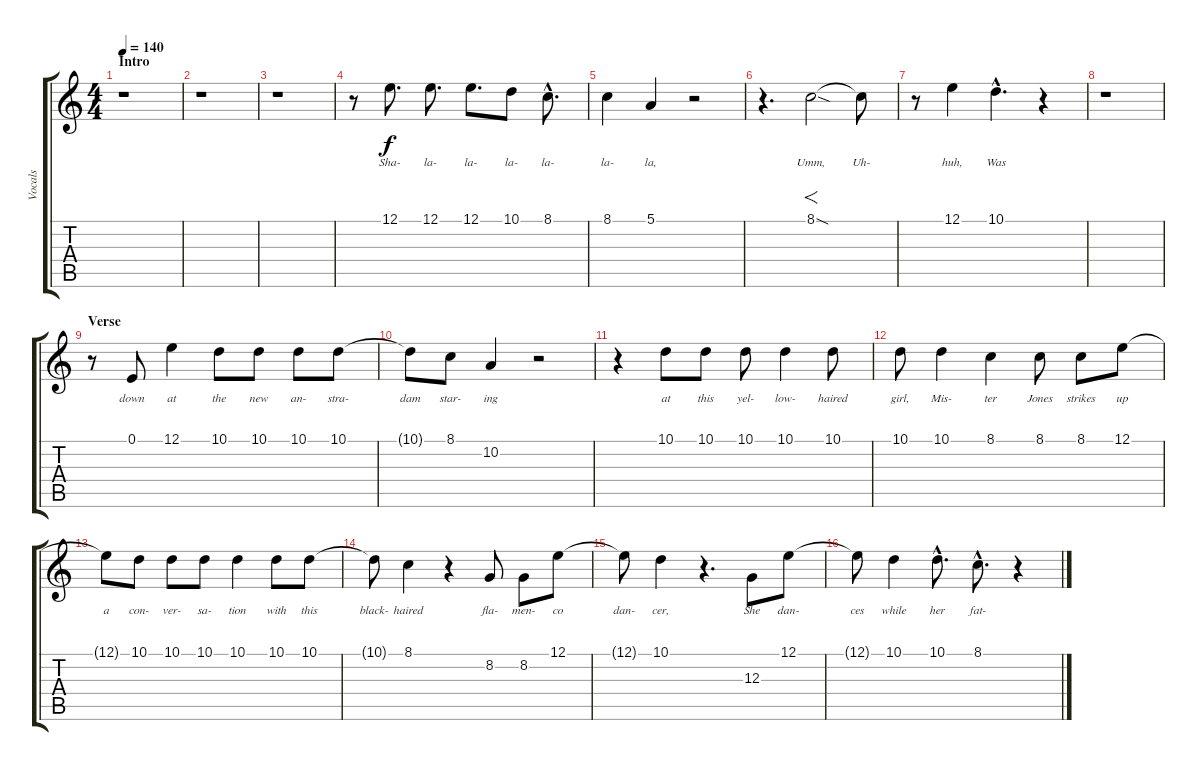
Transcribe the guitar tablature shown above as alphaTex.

\track ("Vocals" "Vocals") {instrument lead8bassandlead}
\staff {score tabs}
\tuning (E4 B3 G3 D3 A2 E2) {hide}
\ts (4 4)
\section ("" "Intro")
\tempo 140
\clef g2
\ks c
r.1{dy f instrument lead8bassandlead} |
r.1 |
r.1 |
r.8 12.1.8{d lyrics (0 "Sha-") lyrics (1 "") lyrics (2 "") lyrics (3 "") lyrics (4 "")} 12.1.8{d lyrics (0 "la-") lyrics (1 "") lyrics (2 "") lyrics (3 "") lyrics (4 "")} 12.1.8{d lyrics (0 "la-") lyrics (1 "") lyrics (2 "") lyrics (3 "") lyrics (4 "")} 10.1.8{lyrics (0 "la-") lyrics (1 "") lyrics (2 "") lyrics (3 "") lyrics (4 "")} 8.1{hac}.8{d lyrics (0 "la-") lyrics (1 "") lyrics (2 "") lyrics (3 "") lyrics (4 "")} |
8.1.4{lyrics (0 "la-") lyrics (1 "") lyrics (2 "") lyrics (3 "") lyrics (4 "")} 5.1.4{lyrics (0 "la,") lyrics (1 "") lyrics (2 "") lyrics (3 "") lyrics (4 "")} r.2 |
r.4{d} 8.1{sod}.2{f lyrics (0 "Umm,") lyrics (1 "") lyrics (2 "") lyrics (3 "") lyrics (4 "")} 8.1{t}.8{lyrics (0 "Uh-") lyrics (1 "") lyrics (2 "") lyrics (3 "") lyrics (4 "")} |
r.8 12.1.4{lyrics (0 "huh,") lyrics (1 "") lyrics (2 "") lyrics (3 "") lyrics (4 "")} 10.1{hac}.4{d lyrics (0 "Was") lyrics (1 "") lyrics (2 "") lyrics (3 "") lyrics (4 "")} r.4 |
r.1 |
\section ("" "Verse")
r.8 0.1.8{lyrics (0 "down") lyrics (1 "") lyrics (2 "") lyrics (3 "") lyrics (4 "")} 12.1.4{lyrics (0 "at") lyrics (1 "") lyrics (2 "") lyrics (3 "") lyrics (4 "")} 10.1.8{lyrics (0 "the") lyrics (1 "") lyrics (2 "") lyrics (3 "") lyrics (4 "")} 10.1.8{lyrics (0 "new") lyrics (1 "") lyrics (2 "") lyrics (3 "") lyrics (4 "")} 10.1.8{lyrics (0 "an-") lyrics (1 "") lyrics (2 "") lyrics (3 "") lyrics (4 "")} 10.1.8{lyrics (0 "stra-") lyrics (1 "") lyrics (2 "") lyrics (3 "") lyrics (4 "")} |
10.1{t}.8{lyrics (0 "dam") lyrics (1 "") lyrics (2 "") lyrics (3 "") lyrics (4 "")} 8.1.8{lyrics (0 "star-") lyrics (1 "") lyrics (2 "") lyrics (3 "") lyrics (4 "")} 10.2.4{lyrics (0 "ing") lyrics (1 "") lyrics (2 "") lyrics (3 "") lyrics (4 "")} r.2 |
r.4 10.1.8{lyrics (0 "at") lyrics (1 "") lyrics (2 "") lyrics (3 "") lyrics (4 "")} 10.1.8{lyrics (0 "this") lyrics (1 "") lyrics (2 "") lyrics (3 "") lyrics (4 "")} 10.1.8{lyrics (0 "yel-") lyrics (1 "") lyrics (2 "") lyrics (3 "") lyrics (4 "")} 10.1.4{lyrics (0 "low-") lyrics (1 "") lyrics (2 "") lyrics (3 "") lyrics (4 "")} 10.1.8{lyrics (0 "haired") lyrics (1 "") lyrics (2 "") lyrics (3 "") lyrics (4 "")} |
10.1.8{lyrics (0 "girl,") lyrics (1 "") lyrics (2 "") lyrics (3 "") lyrics (4 "")} 10.1.4{lyrics (0 "Mis-") lyrics (1 "") lyrics (2 "") lyrics (3 "") lyrics (4 "")} 8.1.4{lyrics (0 "ter") lyrics (1 "") lyrics (2 "") lyrics (3 "") lyrics (4 "")} 8.1.8{lyrics (0 "Jones") lyrics (1 "") lyrics (2 "") lyrics (3 "") lyrics (4 "")} 8.1.8{lyrics (0 "strikes") lyrics (1 "") lyrics (2 "") lyrics (3 "") lyrics (4 "")} 12.1.8{lyrics (0 "up") lyrics (1 "") lyrics (2 "") lyrics (3 "") lyrics (4 "")} |
12.1{t}.8{lyrics (0 "a") lyrics (1 "") lyrics (2 "") lyrics (3 "") lyrics (4 "")} 10.1.8{lyrics (0 "con-") lyrics (1 "") lyrics (2 "") lyrics (3 "") lyrics (4 "")} 10.1.8{lyrics (0 "ver-") lyrics (1 "") lyrics (2 "") lyrics (3 "") lyrics (4 "")} 10.1.8{lyrics (0 "sa-") lyrics (1 "") lyrics (2 "") lyrics (3 "") lyrics (4 "")} 10.1.4{lyrics (0 "tion") lyrics (1 "") lyrics (2 "") lyrics (3 "") lyrics (4 "")} 10.1.8{lyrics (0 "with") lyrics (1 "") lyrics (2 "") lyrics (3 "") lyrics (4 "")} 10.1.8{lyrics (0 "this") lyrics (1 "") lyrics (2 "") lyrics (3 "") lyrics (4 "")} |
10.1{t}.8{lyrics (0 "black-") lyrics (1 "") lyrics (2 "") lyrics (3 "") lyrics (4 "")} 8.1.4{lyrics (0 "haired") lyrics (1 "") lyrics (2 "") lyrics (3 "") lyrics (4 "")} r.4 8.2.8{lyrics (0 "fla-") lyrics (1 "") lyrics (2 "") lyrics (3 "") lyrics (4 "")} 8.2.8{lyrics (0 "men-") lyrics (1 "") lyrics (2 "") lyrics (3 "") lyrics (4 "")} 12.1.8{lyrics (0 "co") lyrics (1 "") lyrics (2 "") lyrics (3 "") lyrics (4 "")} |
12.1{t}.8{lyrics (0 "dan-") lyrics (1 "") lyrics (2 "") lyrics (3 "") lyrics (4 "")} 10.1.4{lyrics (0 "cer,") lyrics (1 "") lyrics (2 "") lyrics (3 "") lyrics (4 "")} r.4{d} 12.3.8{lyrics (0 "She") lyrics (1 "") lyrics (2 "") lyrics (3 "") lyrics (4 "")} 12.1.8{lyrics (0 "dan-") lyrics (1 "") lyrics (2 "") lyrics (3 "") lyrics (4 "")} |
12.1{t}.8{lyrics (0 "ces") lyrics (1 "") lyrics (2 "") lyrics (3 "") lyrics (4 "")} 10.1.4{lyrics (0 "while") lyrics (1 "") lyrics (2 "") lyrics (3 "") lyrics (4 "")} 10.1{hac}.8{d lyrics (0 "her") lyrics (1 "") lyrics (2 "") lyrics (3 "") lyrics (4 "")} 8.1{hac}.8{d lyrics (0 "fat-") lyrics (1 "") lyrics (2 "") lyrics (3 "") lyrics (4 "")} r.4
